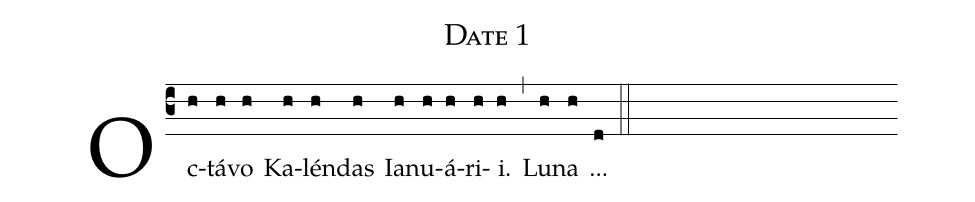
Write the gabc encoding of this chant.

name:Date 1;
%%
(c3)Oc(h)tá(h)vo(h) Ka(h)lén(h)das(h) Ia(h)nu(h)á(h)ri(h)i.(h) (,) Lu(h)na(h) ...(d) (::)
